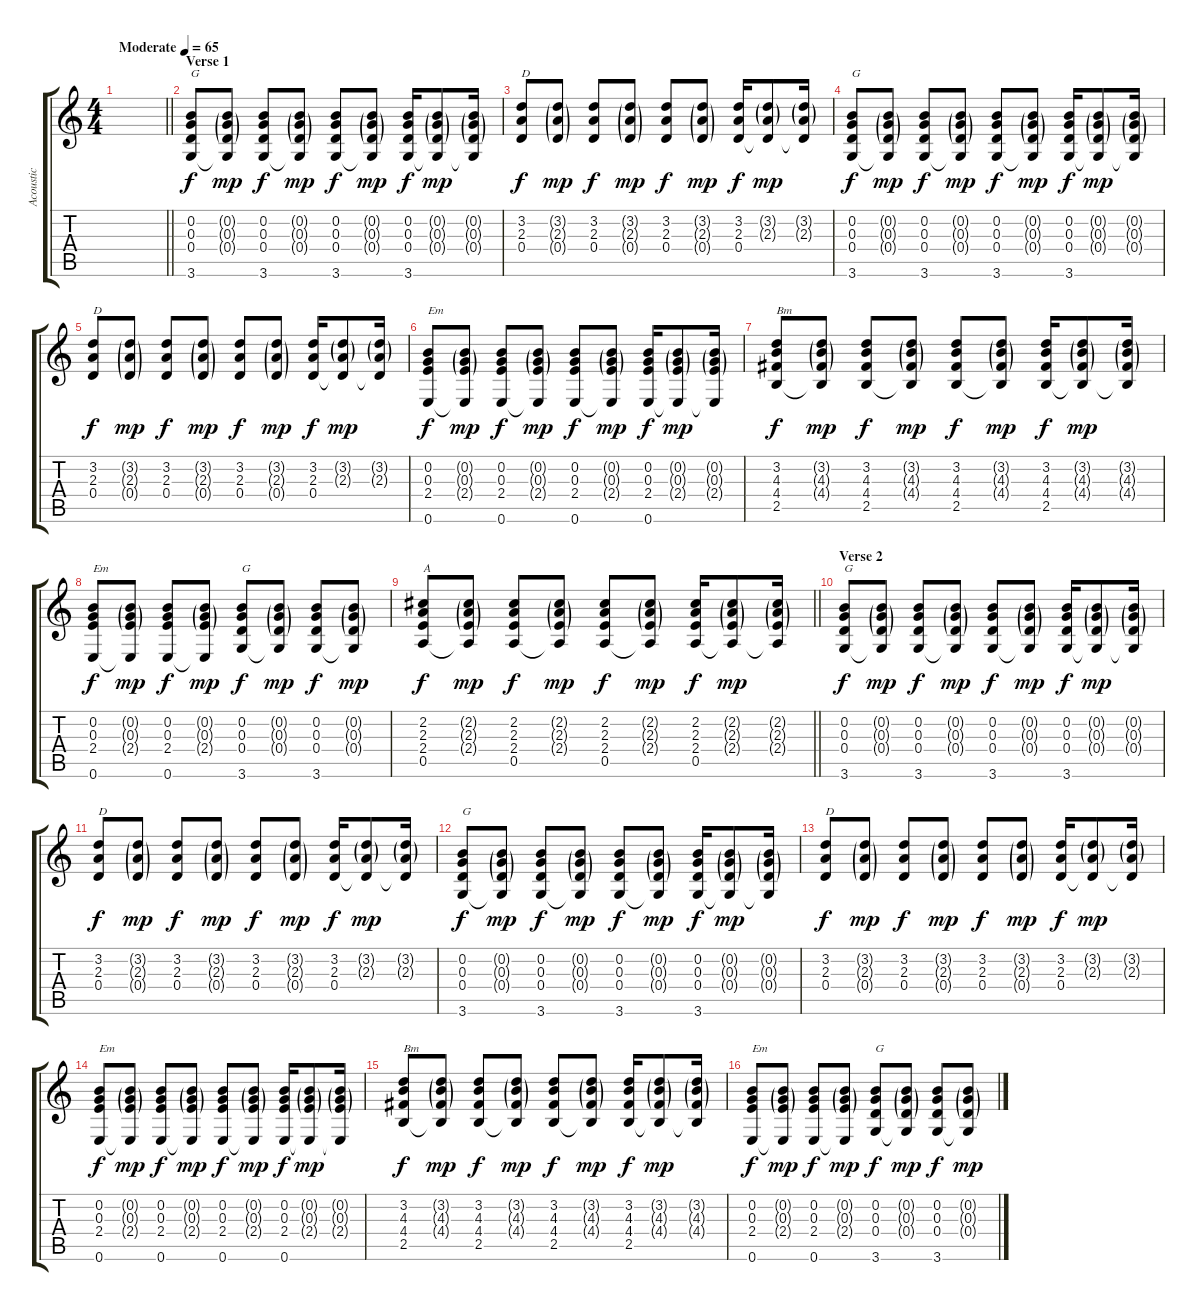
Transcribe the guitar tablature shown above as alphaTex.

\track ("Acoustic" "Acoustic") {instrument acousticguitarsteel}
\staff {score tabs}
\tuning (E4 B3 G3 D3 A2 E2) {hide}
\ts (4 4)
\tempo (65 "Moderate")
\clef g2
\barLineRight lightlight
\ks c
|
\section ("" "Verse 1")
(0.2 0.3 0.4 3.6).8{txt "G"} (0.2{g} 0.3{g} 0.4{g} 3.6{t}).8{dy mp} (0.2 0.3 0.4 3.6).8{dy f} (0.2{g} 0.3{g} 0.4{g} 3.6{t}).8{dy mp} (0.2 0.3 0.4 3.6).8{dy f} (0.2{g} 0.3{g} 0.4{g} 3.6{t}).8{dy mp} (0.2 0.3 0.4 3.6).16{dy f} (0.2{g} 0.3{g} 0.4{g} 3.6{t}).8{dy mp} (0.2{g} 0.3{g} 0.4{g} 3.6{t}).16 |
(3.2 2.3 0.4).8{txt "D" dy f} (3.2{g} 2.3{g} 0.4{g}).8{dy mp} (3.2 2.3 0.4).8{dy f} (3.2{g} 2.3{g} 0.4{g}).8{dy mp} (3.2 2.3 0.4).8{dy f} (3.2{g} 2.3{g} 0.4{g}).8{dy mp} (3.2 2.3 0.4).16{dy f} (3.2{g} 2.3{g} 0.4{t}).8{dy mp} (3.2{g} 2.3{g} 0.4{t}).16 |
(0.2 0.3 0.4 3.6).8{txt "G" dy f} (0.2{g} 0.3{g} 0.4{g} 3.6{t}).8{dy mp} (0.2 0.3 0.4 3.6).8{dy f} (0.2{g} 0.3{g} 0.4{g} 3.6{t}).8{dy mp} (0.2 0.3 0.4 3.6).8{dy f} (0.2{g} 0.3{g} 0.4{g} 3.6{t}).8{dy mp} (0.2 0.3 0.4 3.6).16{dy f} (0.2{g} 0.3{g} 0.4{g} 3.6{t}).8{dy mp} (0.2{g} 0.3{g} 0.4{g} 3.6{t}).16 |
(3.2 2.3 0.4).8{txt "D" dy f} (3.2{g} 2.3{g} 0.4{g}).8{dy mp} (3.2 2.3 0.4).8{dy f} (3.2{g} 2.3{g} 0.4{g}).8{dy mp} (3.2 2.3 0.4).8{dy f} (3.2{g} 2.3{g} 0.4{g}).8{dy mp} (3.2 2.3 0.4).16{dy f} (3.2{g} 2.3{g} 0.4{t}).8{dy mp} (3.2{g} 2.3{g} 0.4{t}).16 |
(0.2 0.3 2.4 0.6).8{txt "Em" dy f} (0.2{g} 0.3{g} 2.4{g} 0.6{t}).8{dy mp} (0.2 0.3 2.4 0.6).8{dy f} (0.2{g} 0.3{g} 2.4{g} 0.6{t}).8{dy mp} (0.2 0.3 2.4 0.6).8{dy f} (0.2{g} 0.3{g} 2.4{g} 0.6{t}).8{dy mp} (0.2 0.3 2.4 0.6).16{dy f} (0.2{g} 0.3{g} 2.4{g} 0.6{t}).8{dy mp} (0.2{g} 0.3{g} 2.4{g} 0.6{t}).16 |
(3.2 4.3 4.4 2.5).8{txt "Bm" dy f} (3.2{g} 4.3{g} 4.4{g} 2.5{t}).8{dy mp} (3.2 4.3 4.4 2.5).8{dy f} (3.2{g} 4.3{g} 4.4{g} 2.5{t}).8{dy mp} (3.2 4.3 4.4 2.5).8{dy f} (3.2{g} 4.3{g} 4.4{g} 2.5{t}).8{dy mp} (3.2 4.3 4.4 2.5).16{dy f} (3.2{g} 4.3{g} 4.4{g} 2.5{t}).8{dy mp} (3.2{g} 4.3{g} 4.4{g} 2.5{t}).16 |
(0.2 0.3 2.4 0.6).8{txt "Em" dy f} (0.2{g} 0.3{g} 2.4{g} 0.6{t}).8{dy mp} (0.2 0.3 2.4 0.6).8{dy f} (0.2{g} 0.3{g} 2.4{g} 0.6{t}).8{dy mp} (0.2 0.3 0.4 3.6).8{txt "G" dy f} (0.2{g} 0.3{g} 0.4{g} 3.6{t}).8{dy mp} (0.2 0.3 0.4 3.6).8{dy f} (0.2{g} 0.3{g} 0.4{g} 3.6{t}).8{dy mp} |
\barLineRight lightlight
(2.2 2.3 2.4 0.5).8{txt "A" dy f} (2.2{g} 2.3{g} 2.4{g} 0.5{t}).8{dy mp} (2.2 2.3 2.4 0.5).8{dy f} (2.2{g} 2.3{g} 2.4{g} 0.5{t}).8{dy mp} (2.2 2.3 2.4 0.5).8{dy f} (2.2{g} 2.3{g} 2.4{g} 0.5{t}).8{dy mp} (2.2 2.3 2.4 0.5).16{dy f} (2.2{g} 2.3{g} 2.4{g} 0.5{t}).8{dy mp} (2.2{g} 2.3{g} 2.4{g} 0.5{t}).16 |
\section ("" "Verse 2")
(0.2 0.3 0.4 3.6).8{txt "G" dy f} (0.2{g} 0.3{g} 0.4{g} 3.6{t}).8{dy mp} (0.2 0.3 0.4 3.6).8{dy f} (0.2{g} 0.3{g} 0.4{g} 3.6{t}).8{dy mp} (0.2 0.3 0.4 3.6).8{dy f} (0.2{g} 0.3{g} 0.4{g} 3.6{t}).8{dy mp} (0.2 0.3 0.4 3.6).16{dy f} (0.2{g} 0.3{g} 0.4{g} 3.6{t}).8{dy mp} (0.2{g} 0.3{g} 0.4{g} 3.6{t}).16 |
(3.2 2.3 0.4).8{txt "D" dy f} (3.2{g} 2.3{g} 0.4{g}).8{dy mp} (3.2 2.3 0.4).8{dy f} (3.2{g} 2.3{g} 0.4{g}).8{dy mp} (3.2 2.3 0.4).8{dy f} (3.2{g} 2.3{g} 0.4{g}).8{dy mp} (3.2 2.3 0.4).16{dy f} (3.2{g} 2.3{g} 0.4{t}).8{dy mp} (3.2{g} 2.3{g} 0.4{t}).16 |
(0.2 0.3 0.4 3.6).8{txt "G" dy f} (0.2{g} 0.3{g} 0.4{g} 3.6{t}).8{dy mp} (0.2 0.3 0.4 3.6).8{dy f} (0.2{g} 0.3{g} 0.4{g} 3.6{t}).8{dy mp} (0.2 0.3 0.4 3.6).8{dy f} (0.2{g} 0.3{g} 0.4{g} 3.6{t}).8{dy mp} (0.2 0.3 0.4 3.6).16{dy f} (0.2{g} 0.3{g} 0.4{g} 3.6{t}).8{dy mp} (0.2{g} 0.3{g} 0.4{g} 3.6{t}).16 |
(3.2 2.3 0.4).8{txt "D" dy f} (3.2{g} 2.3{g} 0.4{g}).8{dy mp} (3.2 2.3 0.4).8{dy f} (3.2{g} 2.3{g} 0.4{g}).8{dy mp} (3.2 2.3 0.4).8{dy f} (3.2{g} 2.3{g} 0.4{g}).8{dy mp} (3.2 2.3 0.4).16{dy f} (3.2{g} 2.3{g} 0.4{t}).8{dy mp} (3.2{g} 2.3{g} 0.4{t}).16 |
(0.2 0.3 2.4 0.6).8{txt "Em" dy f} (0.2{g} 0.3{g} 2.4{g} 0.6{t}).8{dy mp} (0.2 0.3 2.4 0.6).8{dy f} (0.2{g} 0.3{g} 2.4{g} 0.6{t}).8{dy mp} (0.2 0.3 2.4 0.6).8{dy f} (0.2{g} 0.3{g} 2.4{g} 0.6{t}).8{dy mp} (0.2 0.3 2.4 0.6).16{dy f} (0.2{g} 0.3{g} 2.4{g} 0.6{t}).8{dy mp} (0.2{g} 0.3{g} 2.4{g} 0.6{t}).16 |
(3.2 4.3 4.4 2.5).8{txt "Bm" dy f} (3.2{g} 4.3{g} 4.4{g} 2.5{t}).8{dy mp} (3.2 4.3 4.4 2.5).8{dy f} (3.2{g} 4.3{g} 4.4{g} 2.5{t}).8{dy mp} (3.2 4.3 4.4 2.5).8{dy f} (3.2{g} 4.3{g} 4.4{g} 2.5{t}).8{dy mp} (3.2 4.3 4.4 2.5).16{dy f} (3.2{g} 4.3{g} 4.4{g} 2.5{t}).8{dy mp} (3.2{g} 4.3{g} 4.4{g} 2.5{t}).16 |
(0.2 0.3 2.4 0.6).8{txt "Em" dy f} (0.2{g} 0.3{g} 2.4{g} 0.6{t}).8{dy mp} (0.2 0.3 2.4 0.6).8{dy f} (0.2{g} 0.3{g} 2.4{g} 0.6{t}).8{dy mp} (0.2 0.3 0.4 3.6).8{txt "G" dy f} (0.2{g} 0.3{g} 0.4{g} 3.6{t}).8{dy mp} (0.2 0.3 0.4 3.6).8{dy f} (0.2{g} 0.3{g} 0.4{g} 3.6{t}).8{dy mp}
